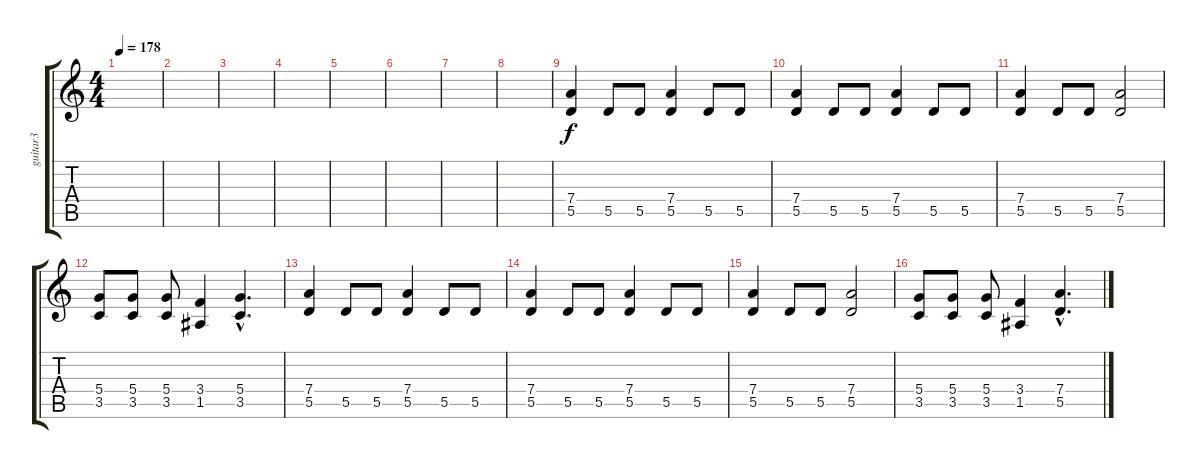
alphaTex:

\track ("guitar3" "guitar3") {instrument overdrivenguitar}
\staff {score tabs}
\tuning (E4 B3 G3 D3 A2 D2) {hide}
\ts (4 4)
\tempo 178
\clef g2
\ks c
|
|
|
|
|
|
|
|
(7.4 5.5).4 5.5.8 5.5.8 (7.4 5.5).4 5.5.8 5.5.8 |
(7.4 5.5).4 5.5.8 5.5.8 (7.4 5.5).4 5.5.8 5.5.8 |
(7.4 5.5).4 5.5.8 5.5.8 (7.4 5.5).2 |
(5.4 3.5).8 (5.4 3.5).8 (5.4 3.5).8 (3.4 1.5).4 (5.4{hac} 3.5{hac}).4{d} |
(7.4 5.5).4 5.5.8 5.5.8 (7.4 5.5).4 5.5.8 5.5.8 |
(7.4 5.5).4 5.5.8 5.5.8 (7.4 5.5).4 5.5.8 5.5.8 |
(7.4 5.5).4 5.5.8 5.5.8 (7.4 5.5).2 |
(5.4 3.5).8 (5.4 3.5).8 (5.4 3.5).8 (3.4 1.5).4 (7.4{hac} 5.5{hac}).4{d}
